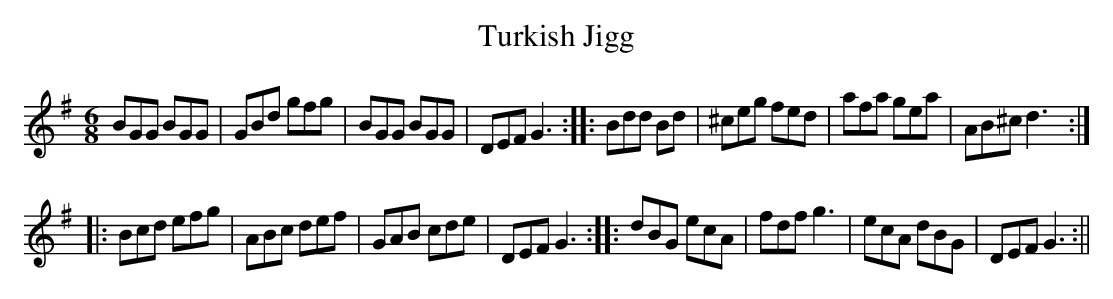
X:1
T:Turkish Jigg
M:6/8
L:1/8
K:G
BGG BGG|GBd gfg|BGG BGG|DEF G3::Bdd Bd|^ceg fed|afa gea|AB^c d3:|
|:Bcd efg|ABc def|GAB cde|DEF G3::dBG ecA|fdf g3|ecA dBG|DEF G3:||
